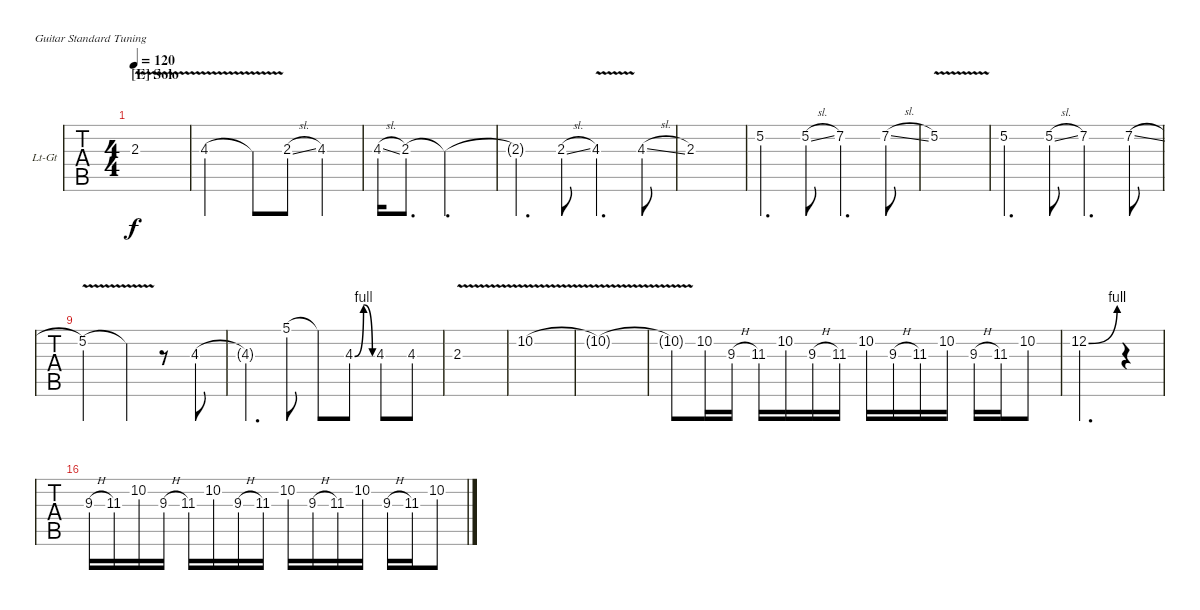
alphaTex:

\bracketExtendMode nobrackets
\firstSystemTrackNameOrientation horizontal
\otherSystemsTrackNameOrientation horizontal
\defaultBarNumberDisplay FirstOfSystem
\track ("Guitar" "Lt-Gt") {instrument distortionguitar}
\staff {tabs}
\tuning (E4 B3 G3 D3 A2 E2)
\ts (4 4)
\section ("E" "Solo")
\tempo 120
\clef g2
\ks c
2.3{v}.1{lyrics (0 "") lyrics (1 "") lyrics (2 "") lyrics (3 "") lyrics (4 "") dy f} |
4.3{v}.2{lyrics (0 "") lyrics (1 "") lyrics (2 "") lyrics (3 "") lyrics (4 "")} 4.3{v t}.8{lyrics (0 "") lyrics (1 "") lyrics (2 "") lyrics (3 "") lyrics (4 "")} 2.3{sl}.8{lyrics (0 "") lyrics (1 "") lyrics (2 "") lyrics (3 "") lyrics (4 "")} 4.3.4{lyrics (0 "") lyrics (1 "") lyrics (2 "") lyrics (3 "") lyrics (4 "")} |
4.3{sl}.16{lyrics (0 "") lyrics (1 "") lyrics (2 "") lyrics (3 "") lyrics (4 "")} 2.3.8{d lyrics (0 "") lyrics (1 "") lyrics (2 "") lyrics (3 "") lyrics (4 "")} 2.3{t}.2{d lyrics (0 "") lyrics (1 "") lyrics (2 "") lyrics (3 "") lyrics (4 "")} |
2.3{t}.4{d lyrics (0 "") lyrics (1 "") lyrics (2 "") lyrics (3 "") lyrics (4 "")} 2.3{sl}.8{lyrics (0 "") lyrics (1 "") lyrics (2 "") lyrics (3 "") lyrics (4 "")} 4.3{v}.4{d lyrics (0 "") lyrics (1 "") lyrics (2 "") lyrics (3 "") lyrics (4 "")} 4.3{sl}.8{lyrics (0 "") lyrics (1 "") lyrics (2 "") lyrics (3 "") lyrics (4 "")} |
2.3.1{lyrics (0 "") lyrics (1 "") lyrics (2 "") lyrics (3 "") lyrics (4 "")} |
5.2.4{d lyrics (0 "") lyrics (1 "") lyrics (2 "") lyrics (3 "") lyrics (4 "")} 5.2{sl}.8{lyrics (0 "") lyrics (1 "") lyrics (2 "") lyrics (3 "") lyrics (4 "")} 7.2.4{d lyrics (0 "") lyrics (1 "") lyrics (2 "") lyrics (3 "") lyrics (4 "")} 7.2{sl}.8{lyrics (0 "") lyrics (1 "") lyrics (2 "") lyrics (3 "") lyrics (4 "")} |
5.2{v}.1{lyrics (0 "") lyrics (1 "") lyrics (2 "") lyrics (3 "") lyrics (4 "")} |
5.2.4{d lyrics (0 "") lyrics (1 "") lyrics (2 "") lyrics (3 "") lyrics (4 "")} 5.2{sl}.8{lyrics (0 "") lyrics (1 "") lyrics (2 "") lyrics (3 "") lyrics (4 "")} 7.2.4{d lyrics (0 "") lyrics (1 "") lyrics (2 "") lyrics (3 "") lyrics (4 "")} 7.2{sl}.8{lyrics (0 "") lyrics (1 "") lyrics (2 "") lyrics (3 "") lyrics (4 "")} |
5.2{v}.2{lyrics (0 "") lyrics (1 "") lyrics (2 "") lyrics (3 "") lyrics (4 "")} 5.2{v t}.4{lyrics (0 "") lyrics (1 "") lyrics (2 "") lyrics (3 "") lyrics (4 "")} r.8 4.3.8{lyrics (0 "") lyrics (1 "") lyrics (2 "") lyrics (3 "") lyrics (4 "")} |
4.3{t}.4{d lyrics (0 "") lyrics (1 "") lyrics (2 "") lyrics (3 "") lyrics (4 "")} 5.1.8{lyrics (0 "") lyrics (1 "") lyrics (2 "") lyrics (3 "") lyrics (4 "")} 5.1{t}.8{lyrics (0 "") lyrics (1 "") lyrics (2 "") lyrics (3 "") lyrics (4 "")} 4.3{be (bendrelease 0 0 30 4 30 4 60 0)}.8{lyrics (0 "") lyrics (1 "") lyrics (2 "") lyrics (3 "") lyrics (4 "")} 4.3.8{lyrics (0 "") lyrics (1 "") lyrics (2 "") lyrics (3 "") lyrics (4 "")} 4.3.8{lyrics (0 "") lyrics (1 "") lyrics (2 "") lyrics (3 "") lyrics (4 "")} |
2.3{v}.1{lyrics (0 "") lyrics (1 "") lyrics (2 "") lyrics (3 "") lyrics (4 "")} |
10.2{v}.1{lyrics (0 "") lyrics (1 "") lyrics (2 "") lyrics (3 "") lyrics (4 "")} |
10.2{v t}.1{lyrics (0 "") lyrics (1 "") lyrics (2 "") lyrics (3 "") lyrics (4 "")} |
10.2{v t}.8{lyrics (0 "") lyrics (1 "") lyrics (2 "") lyrics (3 "") lyrics (4 "")} 10.2.16{lyrics (0 "") lyrics (1 "") lyrics (2 "") lyrics (3 "") lyrics (4 "")} 9.3{h}.16{lyrics (0 "") lyrics (1 "") lyrics (2 "") lyrics (3 "") lyrics (4 "")} 11.3.16{lyrics (0 "") lyrics (1 "") lyrics (2 "") lyrics (3 "") lyrics (4 "")} 10.2.16{lyrics (0 "") lyrics (1 "") lyrics (2 "") lyrics (3 "") lyrics (4 "")} 9.3{h}.16{lyrics (0 "") lyrics (1 "") lyrics (2 "") lyrics (3 "") lyrics (4 "")} 11.3.16{lyrics (0 "") lyrics (1 "") lyrics (2 "") lyrics (3 "") lyrics (4 "")} 10.2.16{lyrics (0 "") lyrics (1 "") lyrics (2 "") lyrics (3 "") lyrics (4 "")} 9.3{h}.16{lyrics (0 "") lyrics (1 "") lyrics (2 "") lyrics (3 "") lyrics (4 "")} 11.3.16{lyrics (0 "") lyrics (1 "") lyrics (2 "") lyrics (3 "") lyrics (4 "")} 10.2.16{lyrics (0 "") lyrics (1 "") lyrics (2 "") lyrics (3 "") lyrics (4 "")} 9.3{h}.16{lyrics (0 "") lyrics (1 "") lyrics (2 "") lyrics (3 "") lyrics (4 "")} 11.3.16{lyrics (0 "") lyrics (1 "") lyrics (2 "") lyrics (3 "") lyrics (4 "")} 10.2.8{lyrics (0 "") lyrics (1 "") lyrics (2 "") lyrics (3 "") lyrics (4 "")} |
12.2{be (bend 0 0 60 4)}.2{d lyrics (0 "") lyrics (1 "") lyrics (2 "") lyrics (3 "") lyrics (4 "")} r.4 |
9.3{h}.16{lyrics (0 "") lyrics (1 "") lyrics (2 "") lyrics (3 "") lyrics (4 "")} 11.3.16{lyrics (0 "") lyrics (1 "") lyrics (2 "") lyrics (3 "") lyrics (4 "")} 10.2.16{lyrics (0 "") lyrics (1 "") lyrics (2 "") lyrics (3 "") lyrics (4 "")} 9.3{h}.16{lyrics (0 "") lyrics (1 "") lyrics (2 "") lyrics (3 "") lyrics (4 "")} 11.3.16{lyrics (0 "") lyrics (1 "") lyrics (2 "") lyrics (3 "") lyrics (4 "")} 10.2.16{lyrics (0 "") lyrics (1 "") lyrics (2 "") lyrics (3 "") lyrics (4 "")} 9.3{h}.16{lyrics (0 "") lyrics (1 "") lyrics (2 "") lyrics (3 "") lyrics (4 "")} 11.3.16{lyrics (0 "") lyrics (1 "") lyrics (2 "") lyrics (3 "") lyrics (4 "")} 10.2.16{lyrics (0 "") lyrics (1 "") lyrics (2 "") lyrics (3 "") lyrics (4 "")} 9.3{h}.16{lyrics (0 "") lyrics (1 "") lyrics (2 "") lyrics (3 "") lyrics (4 "")} 11.3.16{lyrics (0 "") lyrics (1 "") lyrics (2 "") lyrics (3 "") lyrics (4 "")} 10.2.16{lyrics (0 "") lyrics (1 "") lyrics (2 "") lyrics (3 "") lyrics (4 "")} 9.3{h}.16{lyrics (0 "") lyrics (1 "") lyrics (2 "") lyrics (3 "") lyrics (4 "")} 11.3.16{lyrics (0 "") lyrics (1 "") lyrics (2 "") lyrics (3 "") lyrics (4 "")} 10.2.8{lyrics (0 "") lyrics (1 "") lyrics (2 "") lyrics (3 "") lyrics (4 "")}
